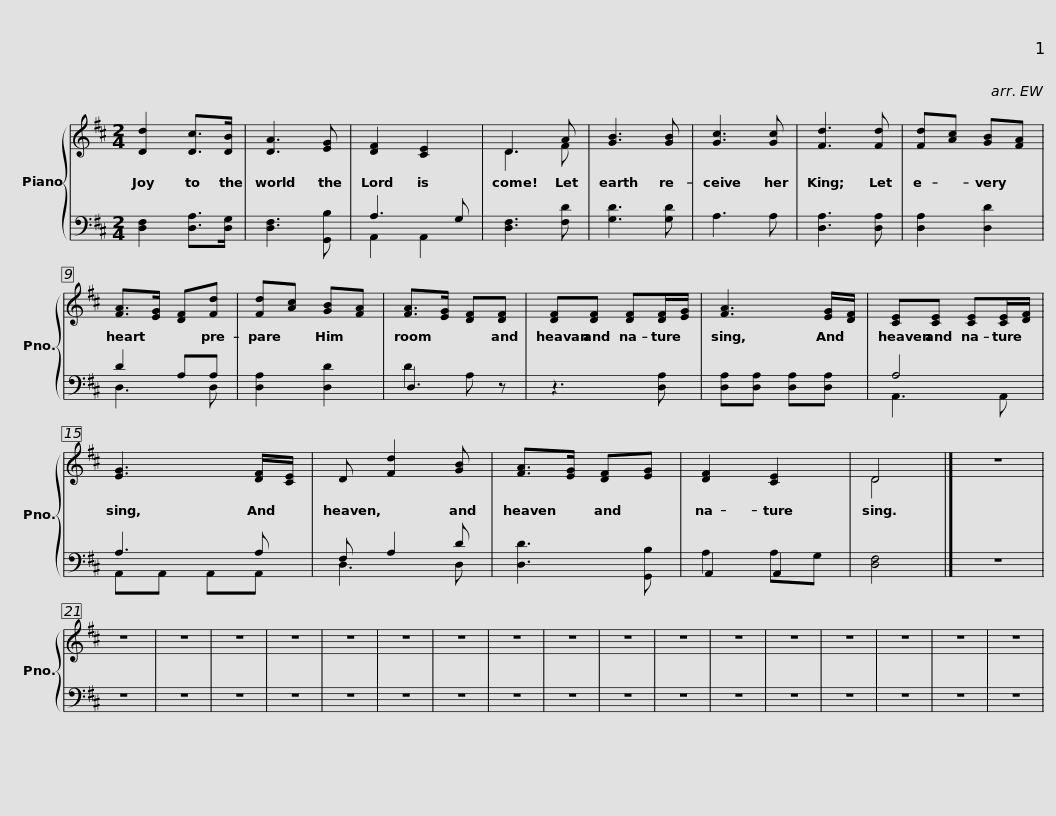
X:1
%%score { ( 1 4 ) | ( 2 3 ) }
L:1/8
M:2/4
I:linebreak $
K:D
V:1 treble
V:4 treble
V:2 bass
V:3 bass
V:1
 [Dd]2 [Dc]>[DB] | [DA]3 [EG] | [DF]2 [CE]2 | D3 A | [GB]3 [GB] | %5
 [Gc]3 [Gc] | [Fd]3 [Fd] | [Fd][Ac] [GB][FA] | [FA]>[EG] [DF][Fd] |$ [Fd][Ac] [GB][FA] | %10
 [FA]>[EG] [DF][DF] | [DF][DF] [DF][DF]/[EG]/ | [FA]3 [EG]/[DF]/ | [CE][CE] [CE][CE]/[DF]/ | [EG]3 [DF]/[CE]/ | %15
 D [Fd]2 [GB] |$ [FA]>[EG] [DF][EG] | [DF]2 [CE]2 | D4 |] z4 | %20
 z4 | z4 | z4 | z4 | z4 | %25
 z4 | z4 | z4 | z4 | z4 | %30
 z4 | z4 | z4 | z4 | z4 | %35
 z4 | z4 | %37
V:2
 [D,F,]2 [D,A,]>[D,G,] | [D,F,]3 [G,,B,] | A,3 G, | [D,F,]3 [F,D] | [G,D]3 [G,D] | %5
 A,3 A, | [D,A,]3 [D,A,] | [D,A,]2 [D,D]2 | D2 A,A, |$ [D,A,]2 [D,D]2 | %10
 D,3 z | z3 [D,A,] | [D,A,][D,A,] [D,A,][D,A,] | A,4 | A,3 A, | %15
 F, A,2 D |$ [D,D]3 [G,,B,] | A,,2 A,,2 | [D,F,]4 |] z4 | %20
 z4 | z4 | z4 | z4 | z4 | %25
 z4 | z4 | z4 | z4 | z4 | %30
 z4 | z4 | z4 | z4 | z4 | %35
 z4 | z4 | %37
V:3
 x4 | x4 | A,,2 A,,2 | x4 | x4 | %5
 x4 | x4 | x4 | D,3 D, |$ x4 | %10
 D2 A, z | x4 | x4 | A,,3 A,, | A,,A,, A,,A,, | %15
 D,3 D, |$ x4 | A,2 A,G, | x4 |] x4 | %20
 x4 | x4 | x4 | x4 | x4 | %25
 x4 | x4 | x4 | x4 | x4 | %30
 x4 | x4 | x4 | x4 | x4 | %35
 x4 | x4 | %37
V:4
 x4 | x4 | x4 | D3 F | x4 | %5
 x4 | x4 | x4 | x4 |$ x4 | %10
 x4 | x4 | x4 | x4 | x4 | %15
 x4 |$ x4 | x4 | D4 |] x4 | %20
 x4 | x4 | x4 | x4 | x4 | %25
 x4 | x4 | x4 | x4 | x4 | %30
 x4 | x4 | x4 | x4 | x4 | %35
 x4 | x4 | %37
